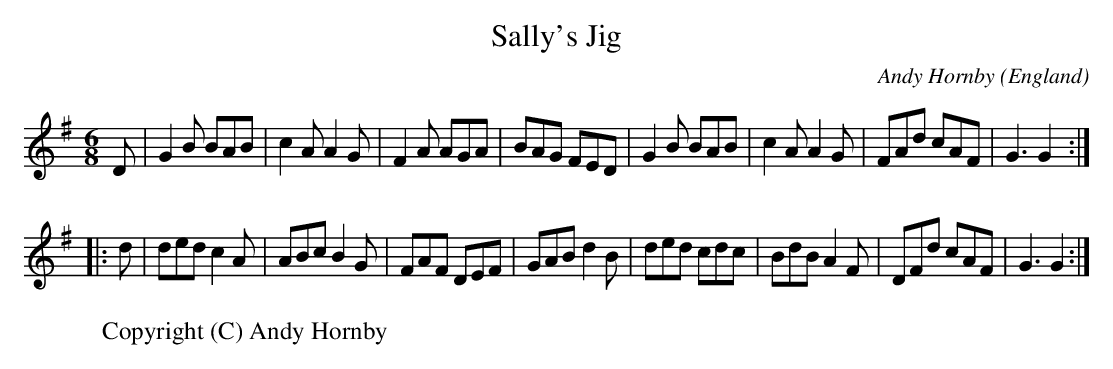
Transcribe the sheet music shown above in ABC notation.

X:1
T:Sally's Jig
O:England
M:6/8
C:Andy Hornby
K:G
D|\
G2B BAB|c2A A2G|F2A AGA|BAG FED|\
G2B BAB|c2A A2G|FAd cAF|G3 G2 :|
|: d|\
ded c2A|ABc B2G|FAF DEF|GAB d2B|\
ded cdc|BdB A2F|DFd cAF|G3 G2 :|
W:Copyright (C) Andy Hornby
